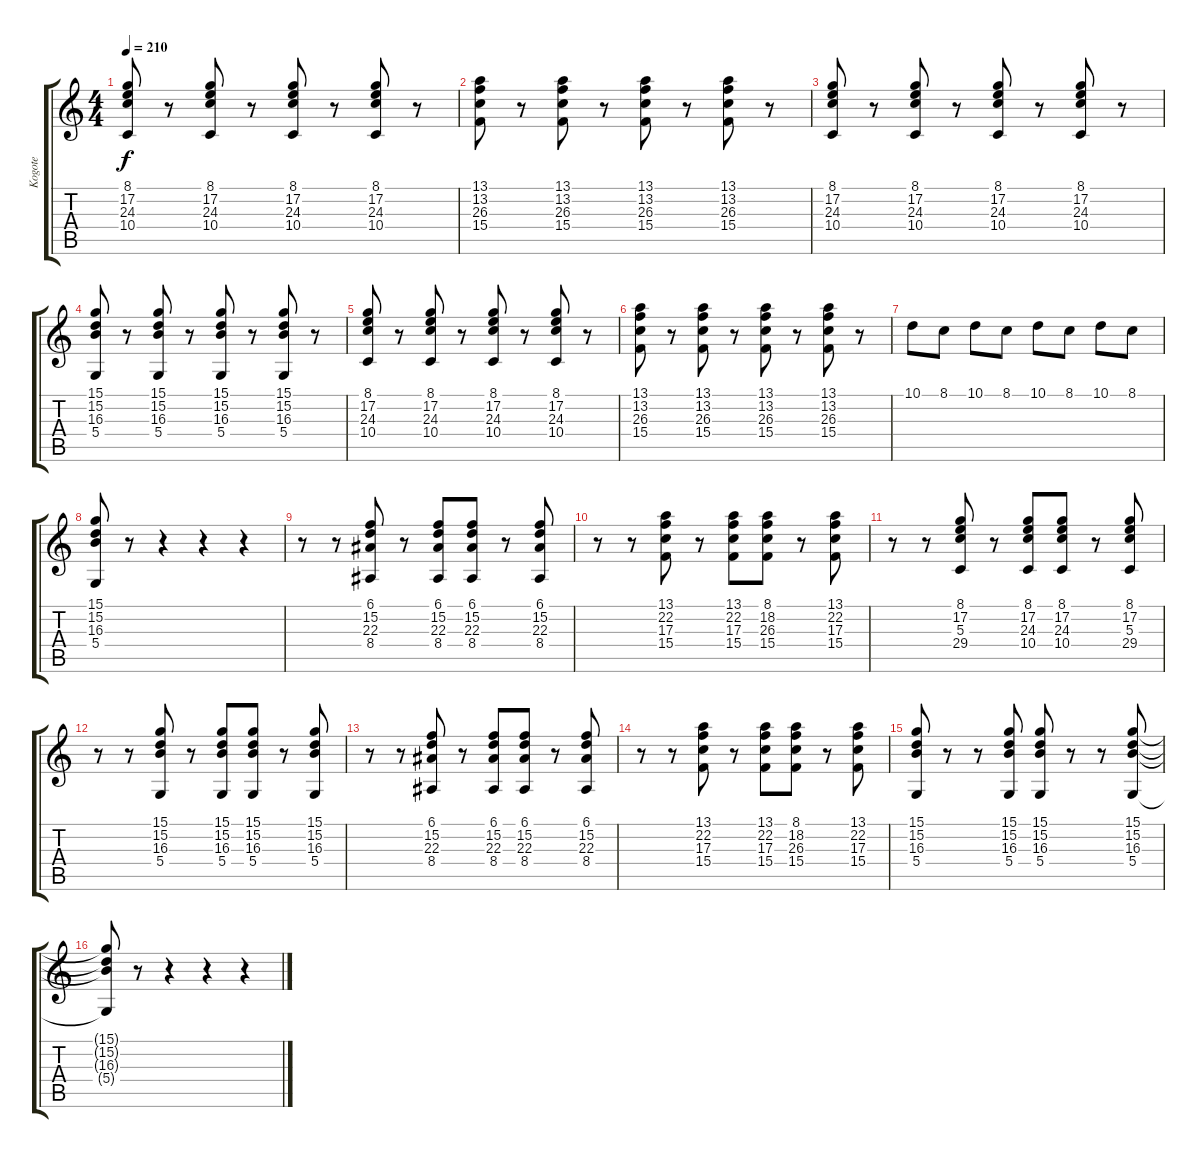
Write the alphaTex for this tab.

\track ("Kogote" "Kogote") {instrument drawbarorgan}
\staff {score tabs}
\tuning (E4 B3 G3 D3 A2 E2) {hide}
\ts (4 4)
\tempo 210
\clef g2
\ks c
(8.1 17.2 24.3 10.4).8{dy f} r.8 (8.1 17.2 24.3 10.4).8 r.8 (8.1 17.2 24.3 10.4).8 r.8 (8.1 17.2 24.3 10.4).8 r.8 |
(13.1 13.2 26.3 15.4).8 r.8 (13.1 13.2 26.3 15.4).8 r.8 (13.1 13.2 26.3 15.4).8 r.8 (13.1 13.2 26.3 15.4).8 r.8 |
(8.1 17.2 24.3 10.4).8 r.8 (8.1 17.2 24.3 10.4).8 r.8 (8.1 17.2 24.3 10.4).8 r.8 (8.1 17.2 24.3 10.4).8 r.8 |
(15.1 15.2 16.3 5.4).8 r.8 (15.1 15.2 16.3 5.4).8 r.8 (15.1 15.2 16.3 5.4).8 r.8 (15.1 15.2 16.3 5.4).8 r.8 |
(8.1 17.2 24.3 10.4).8 r.8 (8.1 17.2 24.3 10.4).8 r.8 (8.1 17.2 24.3 10.4).8 r.8 (8.1 17.2 24.3 10.4).8 r.8 |
(13.1 13.2 26.3 15.4).8 r.8 (13.1 13.2 26.3 15.4).8 r.8 (13.1 13.2 26.3 15.4).8 r.8 (13.1 13.2 26.3 15.4).8 r.8 |
10.1.8 8.1.8 10.1.8 8.1.8 10.1.8 8.1.8 10.1.8 8.1.8 |
(15.1 15.2 16.3 5.4).8 r.8 r.4 r.4 r.4 |
r.8 r.8 (6.1 15.2 22.3 8.4).8 r.8 (6.1 15.2 22.3 8.4).8 (6.1 15.2 22.3 8.4).8 r.8 (6.1 15.2 22.3 8.4).8 |
r.8 r.8 (13.1 22.2 17.3 15.4).8 r.8 (13.1 22.2 17.3 15.4).8 (8.1 18.2 26.3 15.4).8 r.8 (13.1 22.2 17.3 15.4).8 |
r.8 r.8 (8.1 17.2 5.3 29.4).8 r.8 (8.1 17.2 24.3 10.4).8 (8.1 17.2 24.3 10.4).8 r.8 (8.1 17.2 5.3 29.4).8 |
r.8 r.8 (15.1 15.2 16.3 5.4).8 r.8 (15.1 15.2 16.3 5.4).8 (15.1 15.2 16.3 5.4).8 r.8 (15.1 15.2 16.3 5.4).8 |
r.8 r.8 (6.1 15.2 22.3 8.4).8 r.8 (6.1 15.2 22.3 8.4).8 (6.1 15.2 22.3 8.4).8 r.8 (6.1 15.2 22.3 8.4).8 |
r.8 r.8 (13.1 22.2 17.3 15.4).8 r.8 (13.1 22.2 17.3 15.4).8 (8.1 18.2 26.3 15.4).8 r.8 (13.1 22.2 17.3 15.4).8 |
(15.1 15.2 16.3 5.4).8 r.8 r.8 (15.1 15.2 16.3 5.4).8 (15.1 15.2 16.3 5.4).8 r.8 r.8 (15.1 15.2 16.3 5.4).8 |
(15.1{t} 15.2{t} 16.3{t} 5.4{t}).8 r.8 r.4 r.4 r.4
